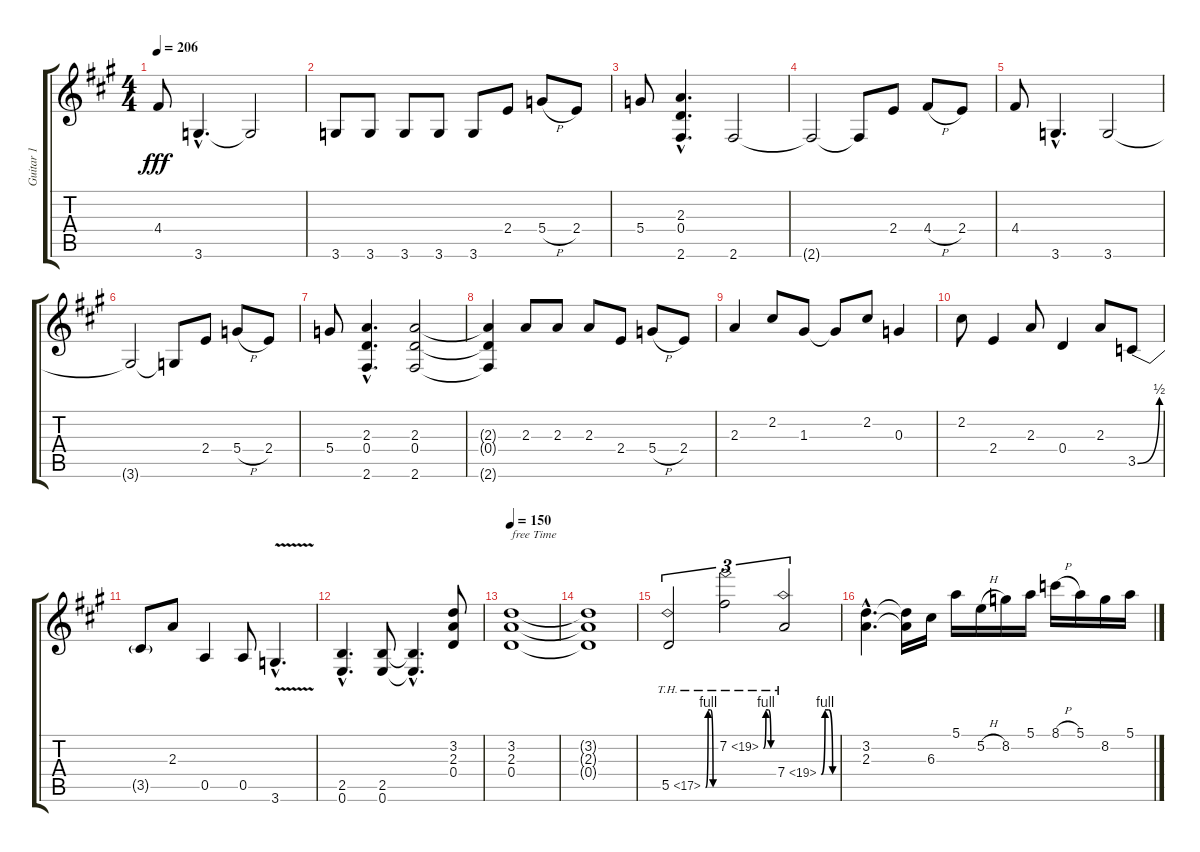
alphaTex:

\track ("Guitar 1" "Guitar 1") {instrument distortionguitar}
\staff {score tabs}
\tuning (E4 B3 G3 D3 A2 E2) {hide}
\ts (4 4)
\tempo 206
\clef g2
\ks a
4.4.8{dy fff} 3.6{hac}.4{d} 3.6{t}.2 |
3.6.8 3.6.8 3.6.8 3.6.8 3.6.8 2.4.8 5.4{h}.8 2.4.8 |
5.4.8 (2.3{hac} 0.4{hac} 2.6{hac}).4{d} 2.6.2 |
2.6{t}.2 2.6{t}.8 2.4.8 4.4{h}.8 2.4.8 |
4.4.8 3.6{hac}.4{d} 3.6.2 |
3.6{t}.2 3.6{t}.8 2.4.8 5.4{h}.8 2.4.8 |
5.4.8 (2.3{hac} 0.4{hac} 2.6{hac}).4{d} (2.3 0.4 2.6).2 |
(2.3{t} 0.4{t} 2.6{t}).4 2.3.8 2.3.8 2.3.8 2.4.8 5.4{h}.8 2.4.8 |
2.3.4 2.2.8 1.3.8 1.3{t}.8 2.2.8 0.3.4 |
2.2.8 2.4.4 2.3.8 0.4.4 2.3.8 3.5{be (bend 0 0 60 2)}.8 |
3.5{t}.8 2.3.8 0.5.4 0.5.8 3.6{v hac}.4{d} |
(2.5{hac} 0.6{hac}).4{d} (2.5 0.6).8 (2.5{hac t} 0.6{hac t}).4{d} (3.2 2.3 0.4).8 |
\tempo 150
(3.2 2.3 0.4).1{txt "free Time"} |
(3.2{t} 2.3{t} 0.4{t}).1 |
5.5{be (custom 0 0 15 4 30 4 45 0 60 0) th 12}.2{tu (3 2)} 7.2{be (custom 0 0 15 4 30 4 45 0 60 0) th 12}.2{tu (3 2)} 7.4{be (custom 0 0 15 4 30 4 45 0 60 0) th 12}.2{tu (3 2)} |
(3.2{hac} 2.3{hac}).4{d} (3.2{t} 2.3{t}).16 6.3.16 5.1.16 5.2{h}.16 8.2.16 5.1.16 8.1{h}.16 5.1.16 8.2.16 5.1.16
